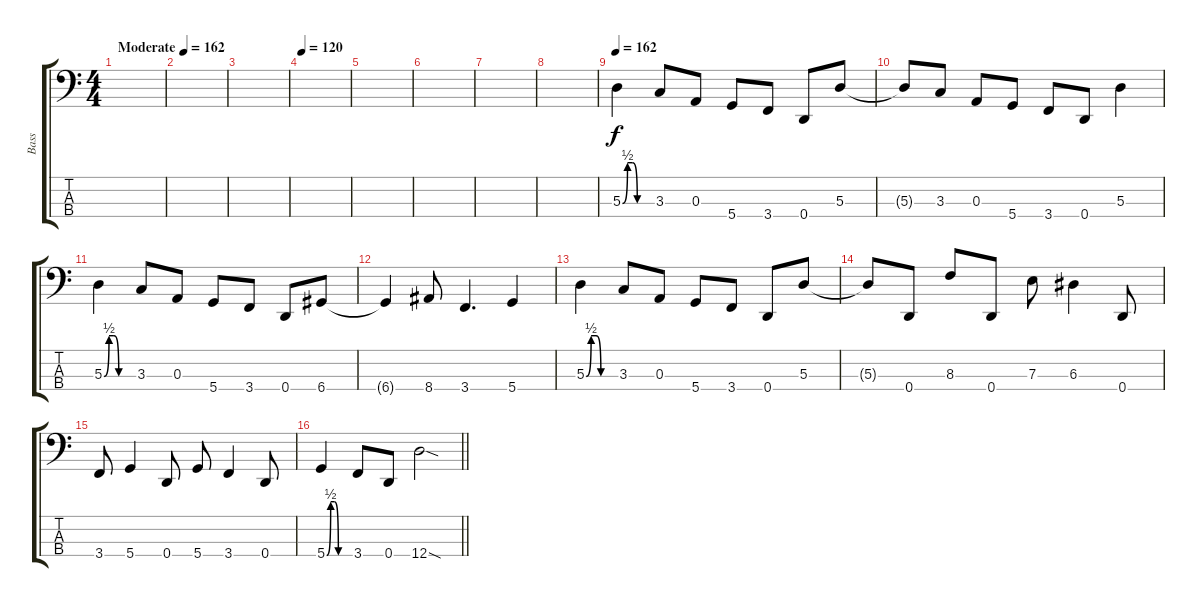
\track ("Bass" "Bass") {instrument electricbassfinger}
\staff {score tabs}
\tuning (G2 D2 A1 D1) {hide}
\ts (4 4)
\tempo (162 "Moderate")
\tempo 140
\tempo (162 "Moderate")
\clef f4
\ks c
|
|
|
\tempo 120
|
|
|
|
|
\tempo 162
5.3{be (custom 0 0 10 2 20 2 30 0 60 0)}.4 3.3.8 0.3.8 5.4.8 3.4.8 0.4.8 5.3.8 |
5.3{t}.8 3.3.8 0.3.8 5.4.8 3.4.8 0.4.8 5.3.4 |
5.3{be (custom 0 0 10 2 20 2 30 0 60 0)}.4 3.3.8 0.3.8 5.4.8 3.4.8 0.4.8 6.4.8 |
6.4{t}.4 8.4.8 3.4.4{d} 5.4.4 |
5.3{be (custom 0 0 10 2 20 2 30 0 60 0)}.4 3.3.8 0.3.8 5.4.8 3.4.8 0.4.8 5.3.8 |
5.3{t}.8 0.4.8 8.3.8 0.4.8 7.3.8 6.3.4 0.4.8 |
3.4.8 5.4.4 0.4.8 5.4.8 3.4.4 0.4.8 |
\barLineRight lightlight
5.4{be (custom 0 0 10 2 20 2 30 0 60 0)}.4 3.4.8 0.4.8 12.4{sod}.2
